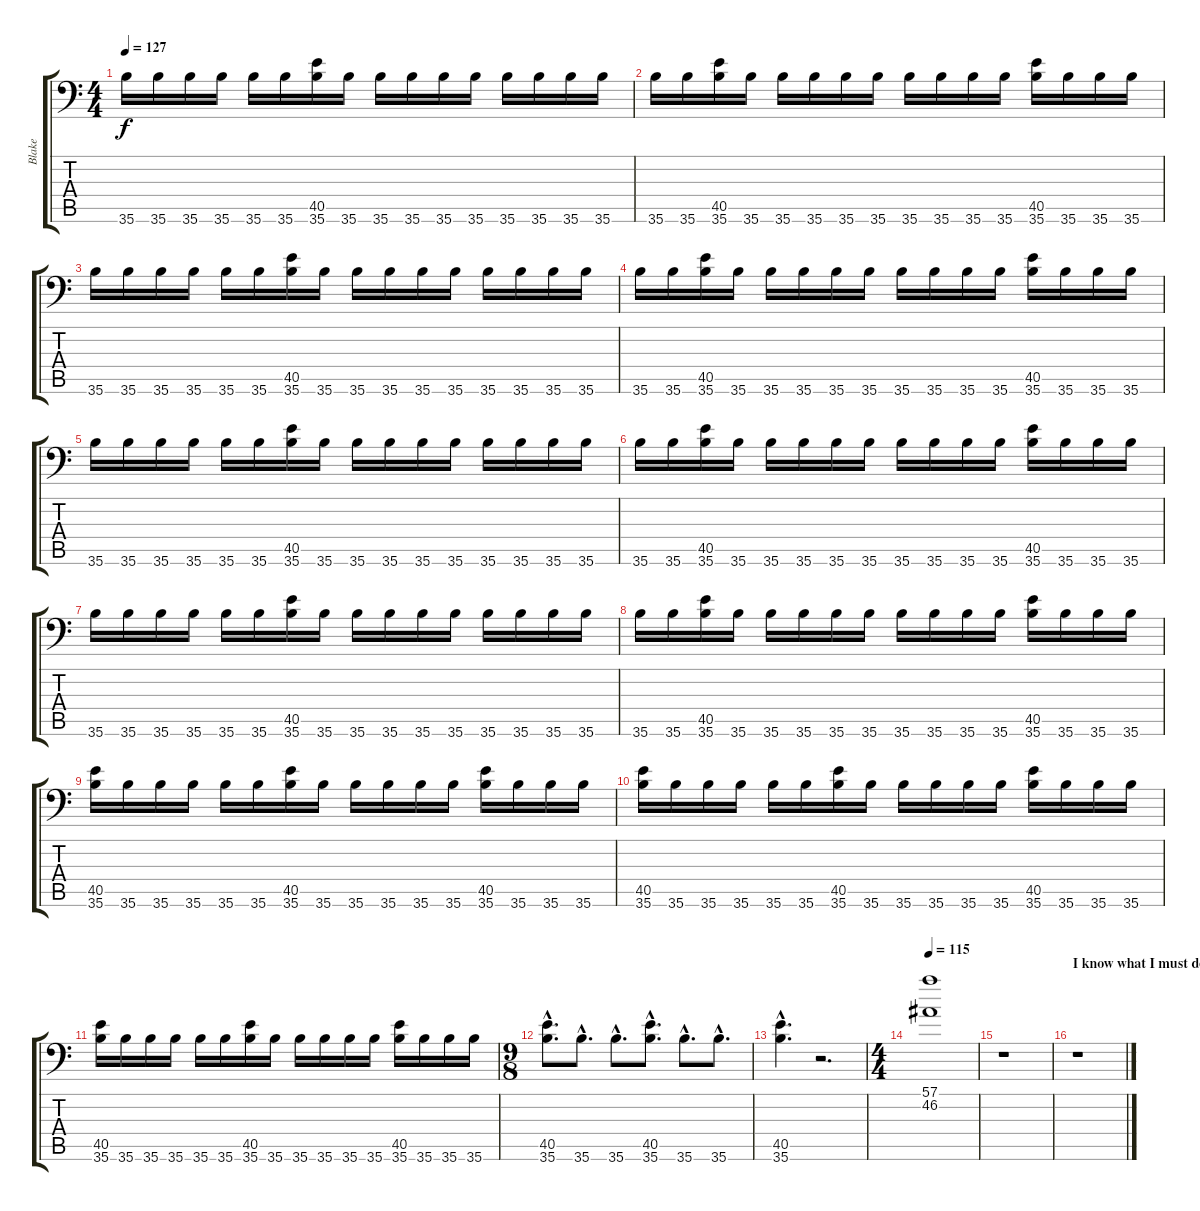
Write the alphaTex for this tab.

\track ("Blake" "Blake") {instrument acousticgrandpiano}
\staff {score tabs}
\tuning (C-1 C-1 C-1 C-1 C-1 C-1) {hide}
\ts (4 4)
\tempo 127
\clef f4
\ks c
35.6.16{dy f} 35.6.16 35.6.16 35.6.16 35.6.16 35.6.16 (40.5 35.6).16 35.6.16 35.6.16 35.6.16 35.6.16 35.6.16 35.6.16 35.6.16 35.6.16 35.6.16 |
35.6.16 35.6.16 (40.5 35.6).16 35.6.16 35.6.16 35.6.16 35.6.16 35.6.16 35.6.16 35.6.16 35.6.16 35.6.16 (40.5 35.6).16 35.6.16 35.6.16 35.6.16 |
35.6.16 35.6.16 35.6.16 35.6.16 35.6.16 35.6.16 (40.5 35.6).16 35.6.16 35.6.16 35.6.16 35.6.16 35.6.16 35.6.16 35.6.16 35.6.16 35.6.16 |
35.6.16 35.6.16 (40.5 35.6).16 35.6.16 35.6.16 35.6.16 35.6.16 35.6.16 35.6.16 35.6.16 35.6.16 35.6.16 (40.5 35.6).16 35.6.16 35.6.16 35.6.16 |
35.6.16 35.6.16 35.6.16 35.6.16 35.6.16 35.6.16 (40.5 35.6).16 35.6.16 35.6.16 35.6.16 35.6.16 35.6.16 35.6.16 35.6.16 35.6.16 35.6.16 |
35.6.16 35.6.16 (40.5 35.6).16 35.6.16 35.6.16 35.6.16 35.6.16 35.6.16 35.6.16 35.6.16 35.6.16 35.6.16 (40.5 35.6).16 35.6.16 35.6.16 35.6.16 |
35.6.16 35.6.16 35.6.16 35.6.16 35.6.16 35.6.16 (40.5 35.6).16 35.6.16 35.6.16 35.6.16 35.6.16 35.6.16 35.6.16 35.6.16 35.6.16 35.6.16 |
35.6.16 35.6.16 (40.5 35.6).16 35.6.16 35.6.16 35.6.16 35.6.16 35.6.16 35.6.16 35.6.16 35.6.16 35.6.16 (40.5 35.6).16 35.6.16 35.6.16 35.6.16 |
(40.5 35.6).16 35.6.16 35.6.16 35.6.16 35.6.16 35.6.16 (40.5 35.6).16 35.6.16 35.6.16 35.6.16 35.6.16 35.6.16 (40.5 35.6).16 35.6.16 35.6.16 35.6.16 |
(40.5 35.6).16 35.6.16 35.6.16 35.6.16 35.6.16 35.6.16 (40.5 35.6).16 35.6.16 35.6.16 35.6.16 35.6.16 35.6.16 (40.5 35.6).16 35.6.16 35.6.16 35.6.16 |
(40.5 35.6).16 35.6.16 35.6.16 35.6.16 35.6.16 35.6.16 (40.5 35.6).16 35.6.16 35.6.16 35.6.16 35.6.16 35.6.16 (40.5 35.6).16 35.6.16 35.6.16 35.6.16 |
\ts (9 8)
(40.5{hac} 35.6{hac}).8{d} 35.6{hac}.8{d} 35.6{hac}.8{d} (40.5{hac} 35.6{hac}).8{d} 35.6{hac}.8{d} 35.6{hac}.8{d} |
(40.5{hac} 35.6{hac}).4{d} r.2{d} |
\ts (4 4)
\tempo 115
(57.1 46.2).1 |
r.1 |
\section ("" "I know what I must do; I'm coming home")
r.1
